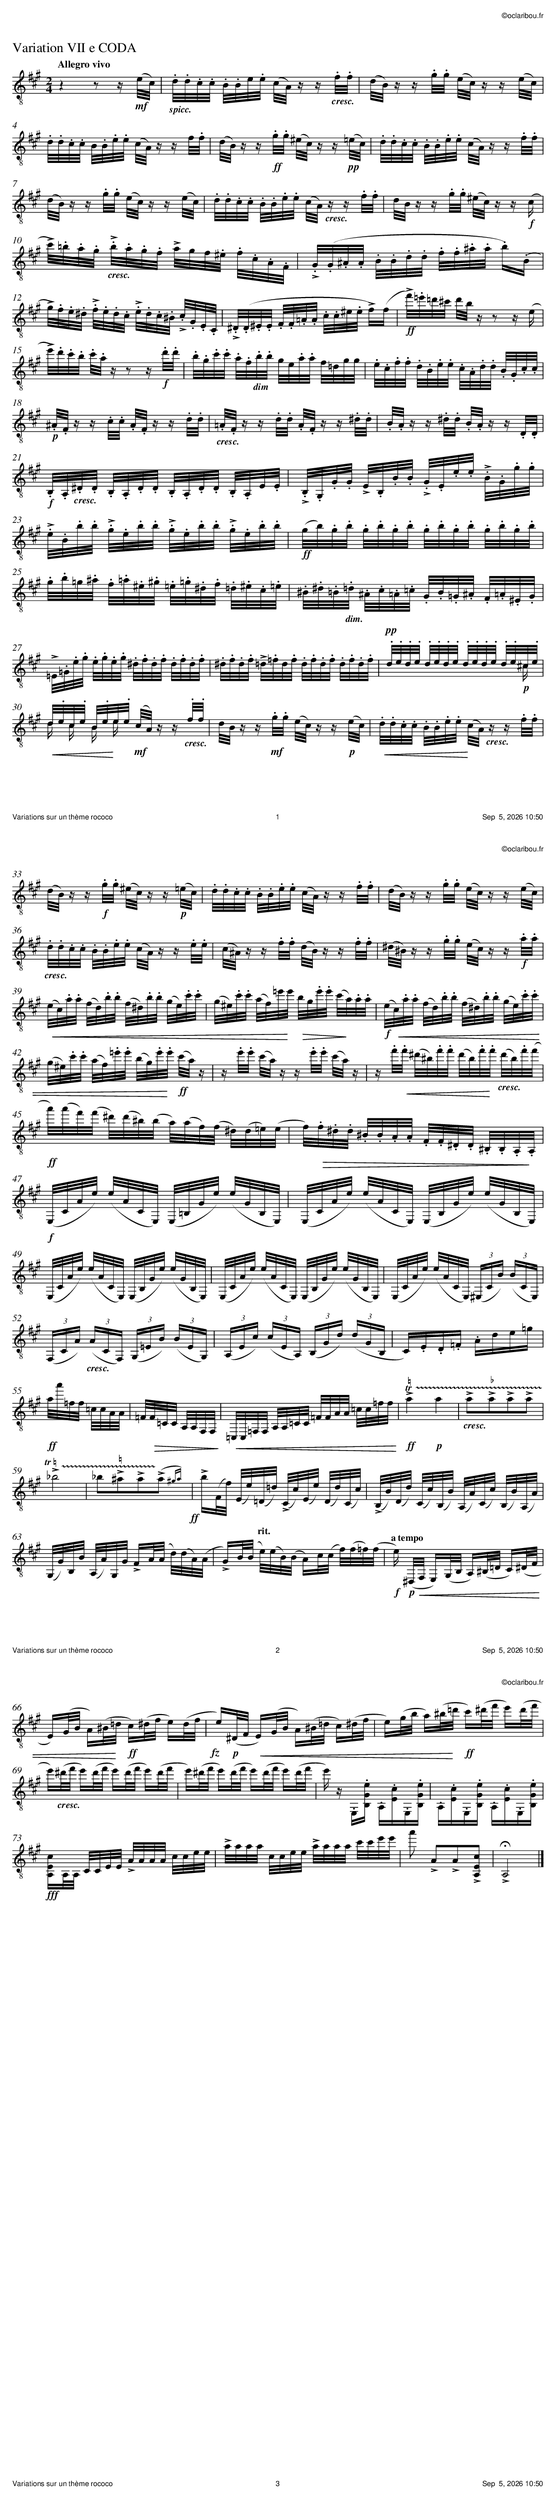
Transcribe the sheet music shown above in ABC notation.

X:1
T:Variation VII e CODA
M:2/4
L:1/16
Q:"Allegro vivo"
K:A clef=treble_8
z4 z2 z !mf!(E/C/) | "_spicc.".D/.D/.C/.C/ .B,/.B,/E/.E/ (C/A,/) z z "_cresc.".F/.F/ | (D/B,/) z z .G/.G/ (E/C/) z z (E/C/) |
.D/.D/.C/.C/ B,/.B,/.E/.E/ (C/A,/) z z F/.F/ | (D/B,/) z z !ff!.G/.G/ (^E/C/) z z !pp!(=E/C/) | .D/.D/.C/.C/ .B,/.B,/.E/.E/ (C/A,/) z z .F/.F/ |
(D/B,/) z z .G/.G/ (E/C/) z z (E/C/) | .D/.D/.C/.C/ .B,/.B,/.E/.E/ (C/A,/) "_cresc."z z .F/.F/ | D/B,/ z z .G/.G/ (^E/C/) z z !f!(C |
!>!c/).=B/.A/.G/ !>!"_cresc.".B/.A/.G/.F/ !>!A/G/F/.^E/ .F/.C/.A,/.F,/ | !>!.G,/(.G,/.^A,/.A,/ .B,/.B,/.D/.D/ .F/.F/.^A/.A/ .B)(.B, |
!>!G/).F/.E/.^D/ !>!.F/.E/.D/.C/ !>!.E/.D/.C/.^B,/ !>!.C/.G,/.E,/.C,/ | !>!.^D,/(.D,/.^E,/.E,/ .F,/.F,/.=A,/.A,/ .C/.C/^E/.E/ !>!F)(F | !ff!!>!f/).=e/=d/^c/ d/B/ z z2 z (E |
!>!e/).d/.c/.B/ .c/.A/ z z2 z !f!.d/.d/ | .B/.G/.c/.c/ .A/.F/"_dim".B/.B/ G/E/.A/.A/ F/=D/G/G/ | .E/.C/.F/.F/ .D/.B,/.E/.E/ .C/.A,/.D/.D/ .B,/.G,/.C/.C/ |
!p!.^A,/.F,/ z z .C/.C/ .A,/.F,/ z z .D/.D/ | "_cresc.".=A,/.F,/ z z .D/.D/ .A,/.F,/ z z .^D/.D/ | .B,/.A,/ z z .^D/.D/ .B,/.A,/ z z .D,/.D,/ |
!f!.B,,/.A,,/"_cresc.".^D,/.D,/ .B,,/.A,,/.D,/.D,/ .B,,/.A,,/.D,/.D,/ .B,,/.A,,/E,/.E,/ | !>!.B,,/.G,,/.G,/.G,/ !>!E,/.B,,/.B,/.B,/ !>!.G,/.E,/.E/.E/ !>!.B,/.G,/.G/.G/ |
!>!.E/.B,/.B/.B/ !>!.G/.E/.B/.B/ !>!.G/.E/.B/.B/ !>!.G/.E/.B/.B/ | !ff!(G/B/).G/.B/ .G/.B/.G/.B/ .G/.B/.G/.B/ .G/.B/.G/.B/ |
.G/.B/=G/.^A/ .F/.=A/.^E/.^G/ .=E/.=G/.^D/.F/ .=D/.^E/.C/.=E/ | .^B,/.^D/.=B,/"_dim.".=D/ .^A,/.C/.=A,/.=C/ .G,/.B,/.=G,/.^A,/ .F,/.=A,/.^E,/.G,/ |
!>!=E,/.=G,/.E/.G/ .E/.G/.E/.G/ .^D/.F/.D/.F/ .D/.F/.D/.F/ | .^D/.F/.D/.F/ !>!=D/.=F/D/.F/ .D/.F/.D/.F/ .D/.F/.D/.F/ | !pp!.D/.E/.D/.E/ .D/.E/.D/.E/ .D/.E/.D/.E/ .D/.E/^C/.E/ & x2 x2 x2 x!p!^C |
D/.E/C/.E/ B,/.E/E/.E/ (C/A,/) z z "_cresc.".F/.F/ & !<(!D C B, !<)!E !mf!x2 x2 | D/B,/ z z !mf!.G/.G/ (E/C/) z z !p!(E/C/) | !<(!.D/.D/.C/.C/ .B,/.B,/.E/.E/ !<)!(C/A,/) "_cresc."z z .F/.F/ |
(D/B,/) z z !f!.G/.G/ (^E/C/) z z !p!(=E/C/) | .D/.D/.C/.C/ .B,/.B,/.E/.E/ (C/A,/) z z .F/.F/ | (D/B,/) z z .G/.G/ (E/C/) z z (E/C/) |
"_cresc.".D/.D/.C/.C/ .B,/.B,/.E/.E/ (C/A,/) z z .E/.E/ | (C/^A,/) z z .F/.F/ (D/B,/) z z .F/.F/ | (^D/^B,/) z z .G/.G/ (E/C/) z z !f!.A/.A/ |
!<(!(E/C/).A/.A/ (F/D/).B/.B/ (F/^D/).B/.B/ (G/E/).c/.c/ | (G/^E/).c/.c/ (A/F/)=e/!<)!e/ !>(!B/G/.e/.e/ (c/!>)!A/).A/.A/ | !f!(E/!<(!C/).A/.A/ (F/D/).B/.B/ (F/^D/).B/.B/ (G/E/).c/.c/ |
(G/^E/).c/.c/ (A/F/).=e/.e/ (B/G/).e/!<)!.e/ !ff!(c/A/) z | z .e/.e/ (c/A/) z z .e/.e/ (c/A/) z | z .f/!<(!.f/ (^d/^B/).f/.f/ (d/B/).f/!<)!.f/ ("_cresc."d/B/).f/(f/ |
!ff! a/)(a/f/)(f/ ^d/)(d/^B/)(B/ A/)(A/F/)(F/ ^D/)(D/=E/)(E/ | F/)!>(!.F/.^D/.D/ .^B,/.B,/.A,/.A,/ .F,/.F,/.^D,/.D,/ .^B,,/.B,,/.A,,/!>)!.A,,/ |
!f!(E,,/C,/A,/E/) (E/A,/C,/E,,/) (E,,/=B,,/G,/E/) (E/G,/B,,/E,,/) | (E,,/C,/A,/E/) (E/A,/C,/E,,/) (E,,/B,,/G,/E/) (E/G,/B,,/E,,/) |
(E,,/C,/A,/E/) (E/A,/C,/E,,/) (E,,/B,,/G,/E/) (E/G,/B,,/E,,/) | (E,,/C,/A,/E/) (E/A,/C,/E,,/) (E,,/B,,/G,/E/) (E/G,/B,,/E,,/) | (E,,/C,/A,/E/) (E/A,/C,/E,,/) (3(^E,,C,B,) (3(B,C,E,,) |
(3(F,,C,A,) (3("_cresc."A,C,F,,) (3(G,,=E,B,) (3(B,E,G,,) | (3(A,,E,C) (3(CE,A,,) (3(B,,G,D) (3(DG,B,, | C,).E,.D,.=F, .A,DE=G |
!ff!A/a/=F/F/ =C/C/A,/A,/ | =F,/!>(!F,/=C,/C,/ A,,/A,,/F,,/F,,/ !>)!| !<(!=C,,/C,,/=F,,/F,,/ A,,/A,,/=C,/C,/ =F,/F,/A,/A,/ =C/C/=F/F/ !<)!| !ff!!>!!trill(!"@-5,10tr""@-2,20\003"A4 !p!A4 | !>!"_cresc."A2!>!"^\002"A2!>!A2!>!A2 !trill)!|
!trill(!!>!"^\003""@-15,15tr"_B8 | _B2!>!"^\003"^A2!>!A2(!>!!trill)!A2!ff!{^GA}) | !>!B(F,/F/) (E,/E/)(=D,/=D/) (!>!C,/C/)(E,/E/) (D,/D/)(C,/C/) | (!>!B,,/B,/)(D,/D/) (C,/C/)(B,,/B,/) (A,,/A,/)(C,/C/) (B,,/B,/)(A,,/A,/) |
(G,,/G,/)B,,/B,/ (A,,/A,/)G,,/G,/ !>!F,A,/(A,/ D/)(D/A,/)(A,/ | !>!G,)B,/(B,/ "^$5rit."E/)(E/B,/)(B,/ A,)C/(C/ F/)(F/=F/)(F/ | !f!"^$5a tempo"E) !p!!<(!(^D,,/F,,/ E,,)(G,,/B,,/ A,,)(^B,,/=D,/ C,)(^D,/F,/ |
E,)(G,/B,/ A,)(^B,/!<)!=D/ !ff!C)(^D/F/ E)(D/F/ | !fz!E)!p!(^D,/F,/ !<(!E,)(G,/B,/ A,)(^B,/=D/ C)(^D/F/ | E)(G/B/ A)(^B/!<)!=d/ !ff!c)(^d/f/ e)(d/f/ |
e)("_cresc."^d/f/ e)(d/f/ e)(d/f/ e)(d/f/ | e)(^d/f/ e)(d/f/ e)(d/f/ e)(d/f/ | e) z [I: pos stem down].E,,.[B,,G,E] .A,,.[E,C].E,,.[B,,G,E] | .A,,.[E,C].E,,.[B,,G,E] .A,,.[E,C].E,,.[B,,G,E] |
!fff![A,,E,C]A,,/A,,/ [I: pos stem auto]C,/C,/E,/E,/ !>!A,/A,/A,/A,/ C/C/E/E/ | !>!A/A/A/A/ C/C/E/E/ !>!A/A/A/A/ c/c/e/e/ | a2 !>!A,2!>!A,2!>![A,,E,C]2 | !fermata!!>!A,,8 |]
